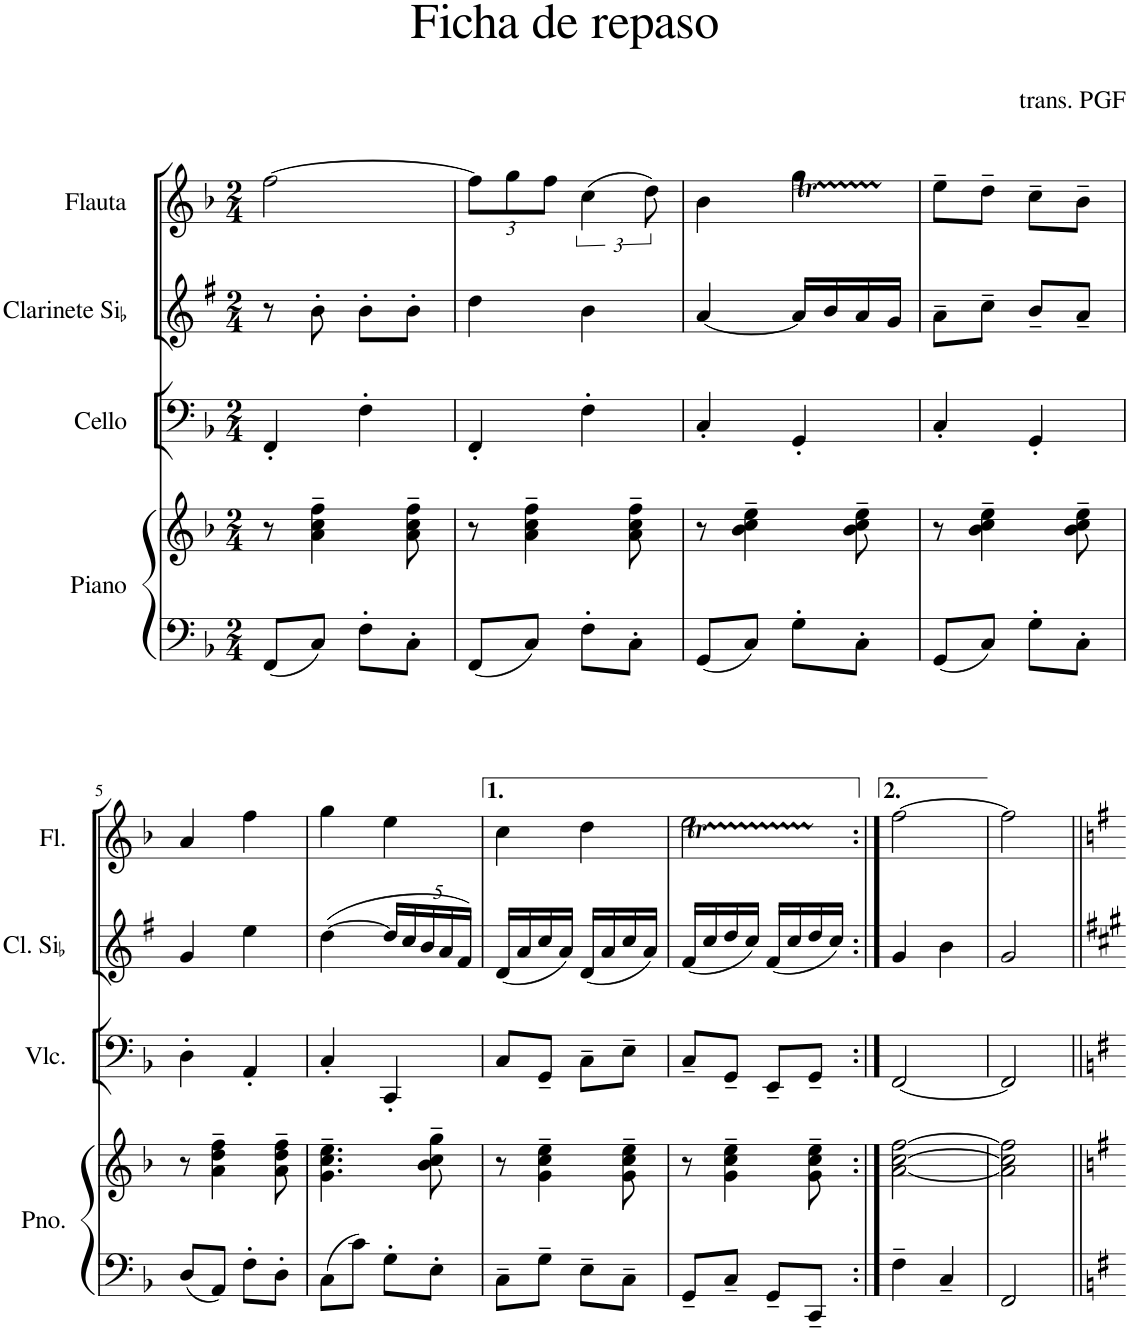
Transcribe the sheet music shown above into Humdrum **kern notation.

**kern	**kern	**kern	**kern	**kern
*part4	*part4	*part3	*part2	*part1
*staff5	*staff4	*staff3	*staff2	*staff1
*I"Piano	*	*I"Cello	*I"Clarinete SiaccidentalFlat	*I"Flauta
*I'Pno.	*	*	*I'Cl. SiaccidentalFlat	*I'Fl.
*clefF4	*clefG2	*clefF4	*clefG2	*clefG2
*	*	*	*Trd1c2	*
*k[b-]	*k[b-]	*k[b-]	*k[f#]	*k[b-]
*M2/4	*M2/4	*M2/4	*M2/4	*M2/4
=1	=1	=1	=1	=1
8FF/L	8r	4FF'/	8r	[2ff\
8C/J	4a\~ 4cc\~ 4ff\~	.	8b'\	.
8F'\L	.	4F'\	8b'\L	.
8C'\J	8a\~ 8cc\~ 8ff\~	.	8b'\J	.
=2	=2	=2	=2	=2
*	*	*	*	*Xbrackettup
8FF/L	8r	4FF'/	4dd\	12ff\L]
.	.	.	.	12gg\
8C/J	4a\~ 4cc\~ 4ff\~	.	.	.
.	.	.	.	12ff\J
*	*	*	*	*brackettup
8F'\L	.	4F'\	4b\	(6cc\
8C'\J	8a\~ 8cc\~ 8ff\~	.	.	.
.	.	.	.	12dd\)
=3	=3	=3	=3	=3
8GG/L	8r	4C'/	[4a/	4b-\
8C/J	4b-\~ 4cc\~ 4ee\~	.	.	.
8G'\L	.	4GG'/	16a/LL]	4ggT\
.	.	.	16b/	.
8C'\J	8b-\~ 8cc\~ 8ee\~	.	16a/	.
.	.	.	16g/JJ	.
=4	=4	=4	=4	=4
8GG/L	8r	4C'/	8a~\L	8ee~\L
8C/J	4b-\~ 4cc\~ 4ee\~	.	8cc~\J	8dd~\J
8G'\L	.	4GG'/	8b~/L	8cc~\L
8C'\J	8b-\~ 8cc\~ 8ee\~	.	8a~/J	8b-~\J
!!LO:LB:g=z
=5	=5	=5	=5	=5
8D/L	8r	4D'\	4g/	4a/
8AA/J	4a\~ 4dd\~ 4ff\~	.	.	.
8F'\L	.	4AA'/	4ee\	4ff\
8D'\J	8a\~ 8dd\~ 8ff\~	.	.	.
=6	=6	=6	=6	=6
8C\L	4.g\~ 4.cc\~ 4.ee\~	4C'/	([4dd\	4gg\
8c\J	.	.	.	.
*	*	*	*Xbrackettup	*
8G'\L	.	4CC'/	20dd/LL]	4ee\
.	.	.	20cc/	.
.	.	.	20b/	.
8E'\J	8b-\~ 8cc\~ 8gg\~	.	.	.
.	.	.	20a/	.
.	.	.	20f#/JJ)	.
=7	=7	=7	=7	=7
8C~\L	8r	8C/L	(16d/LL	4cc\
.	.	.	16a/	.
8G~\J	4g\~ 4cc\~ 4ee\~	8GG~/J	16cc/	.
.	.	.	16a/JJ)	.
8E~\L	.	8C~\L	(16d/LL	4dd\
.	.	.	16a/	.
8C~\J	8g\~ 8cc\~ 8ee\~	8E~\J	16cc/	.
.	.	.	16a/JJ)	.
=8	=8	=8	=8	=8
8GG~/L	8r	8C~/L	(16f#/LL	2eet\
.	.	.	16cc/	.
8C~/J	4g\~ 4cc\~ 4ee\~	8GG~/J	16dd/	.
.	.	.	16cc/JJ)	.
8GG~/L	.	8EE~/L	(16f#/LL	.
.	.	.	16cc/	.
8CC~/J	8g\~ 8cc\~ 8ee\~	8GG~/J	16dd/	.
.	.	.	16cc/JJ)	.
=9:|!	=9:|!	=9:|!	=9:|!	=9:|!
4F~\	[2a\ [2cc\ [2ff\	[2FF/	4g/	[2ff\
4C~/	.	.	4b\	.
=10	=10	=10	=10	=10
2FF/	2a\] 2cc\] 2ff\]	2FF/]	2g/	2ff\]
=||	=||	=||	=||	=||
*-	*-	*-	*-	*-
